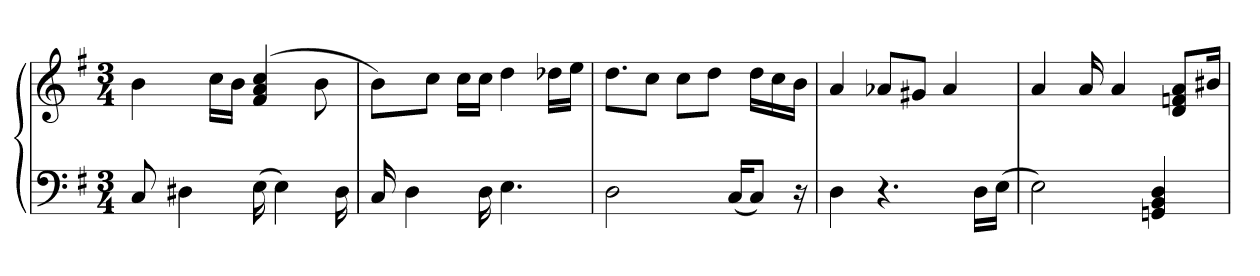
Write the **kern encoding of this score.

**kern	**kern
*part1	*part1
*staff2	*staff1
*clefF4	*clefG2
*k[f#]	*k[f#]
*M3/4	*M3/4
=1	=1
8C	4b
4D#X	.
.	16cc\LL
.	16b\JJ
(16E	(4f# 4a 4cc
4E)	.
.	8b
16D#	.
=2	=2
16C	8b\L)
4D	.
.	8cc\J
.	16cc\LL
16D	16cc\JJ
4.E	4dd
.	16dd-X\LL
.	16ee\JJ
=3	=3
2D	8.dd\L
.	8cc\J
.	8cc\L
.	8dd\J
(16C/KL	.
8C/J)	16dd\LL
.	16cc\
16r	16b\JJ
=4	=4
4D	4a
4.r	8a-X/L
.	8g#X/J
.	4a-
16D\LL	.
(16E\JJ	.
=5	=5
2E)	4a
.	16a
.	4a
4GGn 4BB 4D	.
.	8d/ 8fn/ 8a/L
.	16b#X/Jk
=	=
*-	*-
